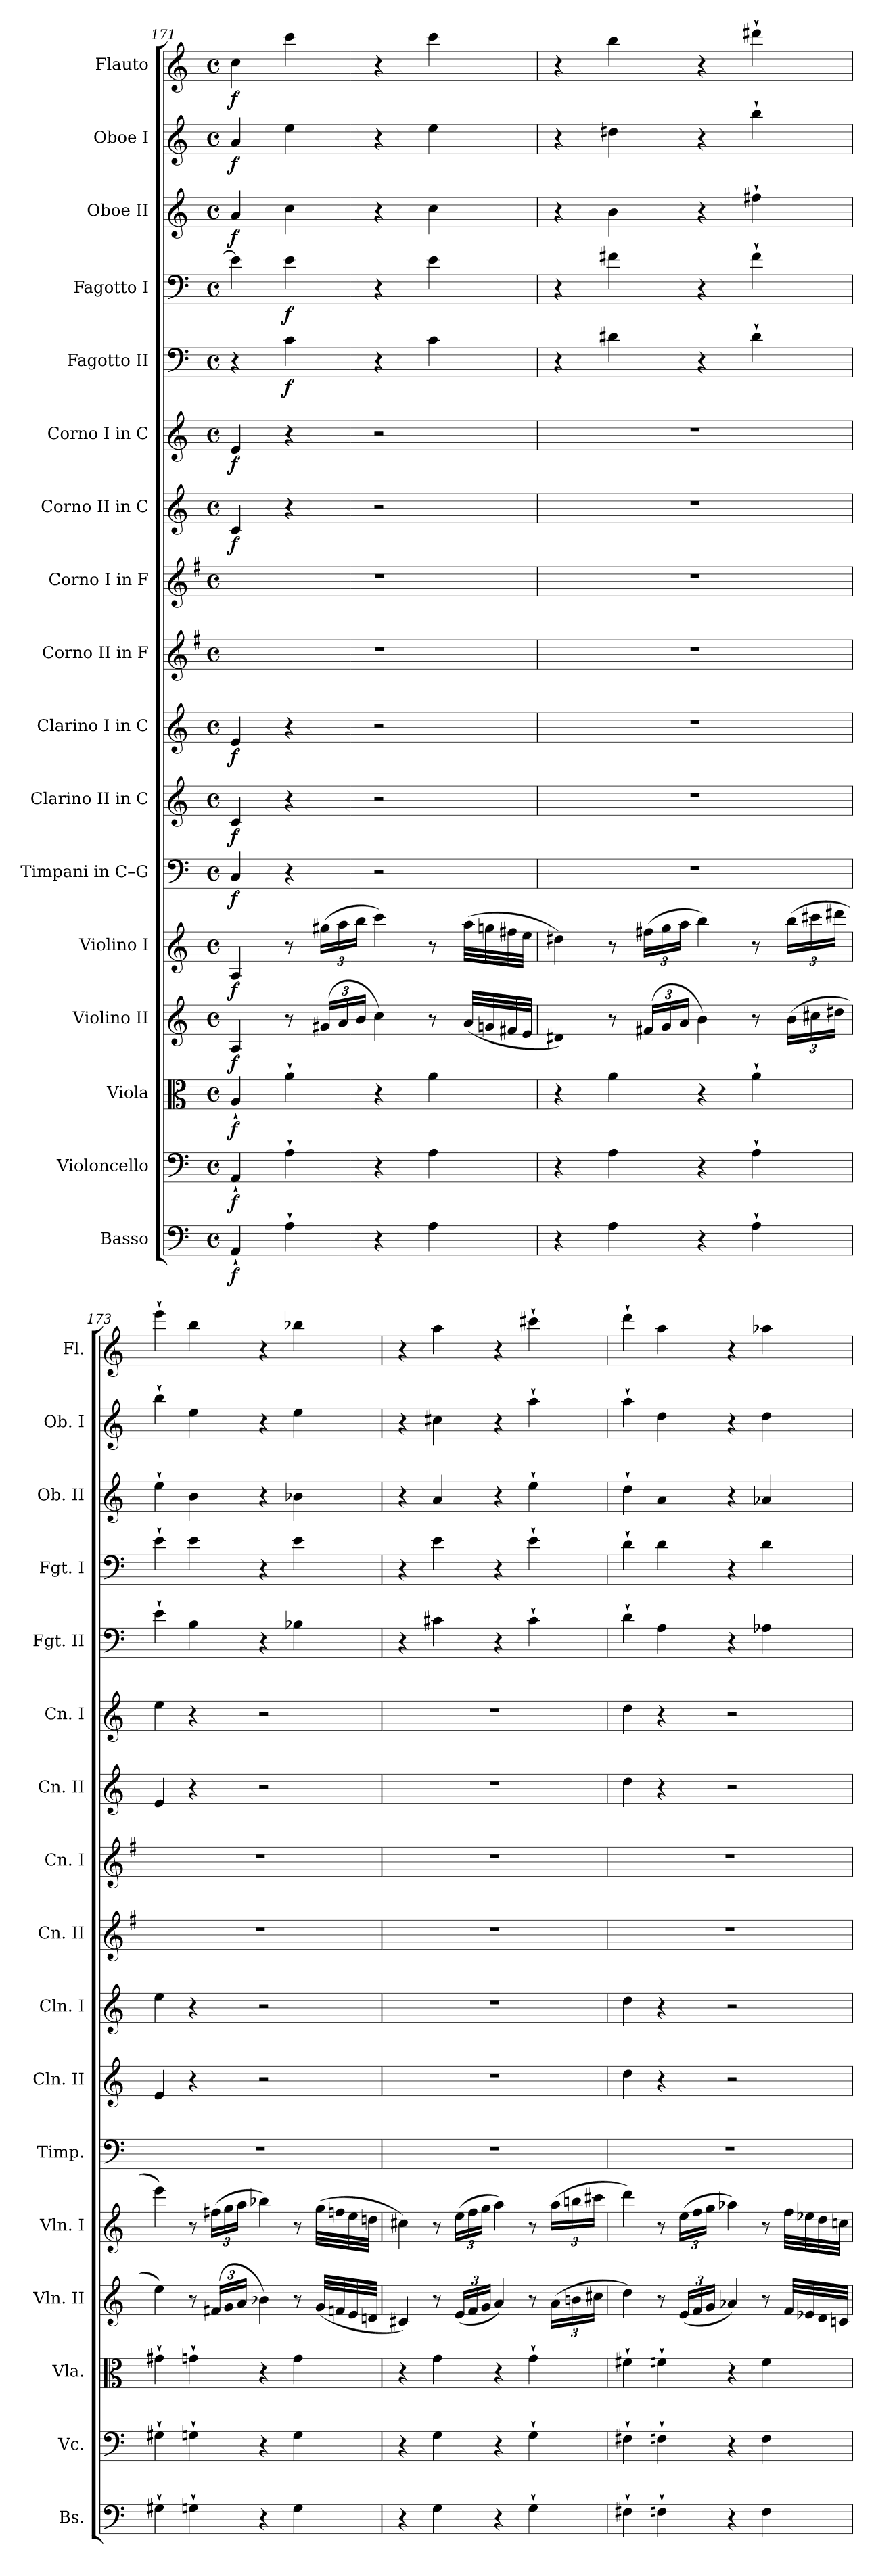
**kern	**dynam	**kern	**dynam	**kern	**dynam	**kern	**dynam	**kern	**dynam	**kern	**dynam	**kern	**dynam	**kern	**dynam	**kern	**kern	**kern	**dynam	**kern	**dynam	**kern	**dynam	**kern	**dynam	**kern	**dynam	**kern	**dynam	**kern	**dynam
*part17	*part17	*part16	*part16	*part15	*part15	*part14	*part14	*part13	*part13	*part12	*part12	*part11	*part11	*part10	*part10	*part9	*part8	*part7	*part7	*part6	*part6	*part5	*part5	*part4	*part4	*part3	*part3	*part2	*part2	*part1	*part1
*staff17	*staff17	*staff16	*staff16	*staff15	*staff15	*staff14	*staff14	*staff13	*staff13	*staff12	*staff12	*staff11	*staff11	*staff10	*staff10	*staff9	*staff8	*staff7	*staff7	*staff6	*staff6	*staff5	*staff5	*staff4	*staff4	*staff3	*staff3	*staff2	*staff2	*staff1	*staff1
*I"Basso	*	*I"Violoncello	*	*I"Viola	*	*I"Violino II	*	*I"Violino I	*	*I"Timpani in C–G	*	*I"Clarino II in C	*	*I"Clarino I in C	*	*I"Corno II in F	*I"Corno I in F	*I"Corno II in C	*	*I"Corno I in C	*	*I"Fagotto II	*	*I"Fagotto I	*	*I"Oboe II	*	*I"Oboe I	*	*I"Flauto	*
*I'Bs.	*	*I'Vc.	*	*I'Vla.	*	*I'Vln. II	*	*I'Vln. I	*	*I'Timp.	*	*I'Cln. II	*	*I'Cln. I	*	*I'Cn. II	*I'Cn. I	*I'Cn. II	*	*I'Cn. I	*	*I'Fgt. II	*	*I'Fgt. I	*	*I'Ob. II	*	*I'Ob. I	*	*I'Fl.	*
*clefF4	*	*clefF4	*	*clefC3	*	*clefG2	*	*clefG2	*	*clefF4	*	*clefG2	*	*clefG2	*	*clefG2	*clefG2	*clefG2	*	*clefG2	*	*clefF4	*	*clefF4	*	*clefG2	*	*clefG2	*	*clefG2	*
*ITrd7c12	*	*	*	*	*	*	*	*	*	*	*	*	*	*	*	*ITrd4c7	*ITrd4c7	*ITrd7c12	*	*ITrd7c12	*	*	*	*	*	*	*	*	*	*	*
*k[]	*	*k[]	*	*k[]	*	*k[]	*	*k[]	*	*k[]	*	*k[]	*	*k[]	*	*k[]	*k[]	*k[]	*	*k[]	*	*k[]	*	*k[]	*	*k[]	*	*k[]	*	*k[]	*
*M4/4	*	*M4/4	*	*M4/4	*	*M4/4	*	*M4/4	*	*M4/4	*	*M4/4	*	*M4/4	*	*M4/4	*M4/4	*M4/4	*	*M4/4	*	*M4/4	*	*M4/4	*	*M4/4	*	*M4/4	*	*M4/4	*
*met(c)	*	*met(c)	*	*met(c)	*	*met(c)	*	*met(c)	*	*met(c)	*	*met(c)	*	*met(c)	*	*met(c)	*met(c)	*met(c)	*	*met(c)	*	*met(c)	*	*met(c)	*	*met(c)	*	*met(c)	*	*met(c)	*
=171	=171	=171	=171	=171	=171	=171	=171	=171	=171	=171	=171	=171	=171	=171	=171	=171	=171	=171	=171	=171	=171	=171	=171	=171	=171	=171	=171	=171	=171	=171	=171
!	!LO:DY:b	!	!LO:DY:b	!	!LO:DY:b	!	!LO:DY:b	!	!LO:DY:b	!	!LO:DY:b	!	!LO:DY:b	!	!LO:DY:b	!	!	!	!LO:DY:b	!	!LO:DY:b	!	!	!	!	!	!LO:DY:b	!	!LO:DY:b	!	!LO:DY:b
4AAA`/	f	4AA`/	f	4A`/	f	4A/	f	4A/	f	4C/	f	4c/	f	4e/	f	1r	1r	4C/	f	4E/	f	4r	.	4e\]	.	4a/	f	4a/	f	4cc\	f
!	!	!	!	!	!	!	!	!	!	!	!	!	!	!	!	!	!	!	!	!	!	!	!LO:DY:b	!	!LO:DY:b	!	!	!	!	!	!
4AA`\	.	4A`\	.	4a`\	.	8r	.	8r	.	4r	.	4r	.	4r	.	.	.	4r	.	4r	.	4c\	f	4e\	f	4cc\	.	4ee\	.	4ccc\	.
*	*	*	*	*	*	*Xbrackettup	*	*Xbrackettup	*	*	*	*	*	*	*	*	*	*	*	*	*	*	*	*	*	*	*	*	*	*	*
.	.	.	.	.	.	(24g#X/LL	.	(24gg#X\LL	.	.	.	.	.	.	.	.	.	.	.	.	.	.	.	.	.	.	.	.	.	.	.
.	.	.	.	.	.	24a/	.	24aa\	.	.	.	.	.	.	.	.	.	.	.	.	.	.	.	.	.	.	.	.	.	.	.
.	.	.	.	.	.	24b/JJ	.	24bb\JJ	.	.	.	.	.	.	.	.	.	.	.	.	.	.	.	.	.	.	.	.	.	.	.
4r	.	4r	.	4r	.	4cc\)	.	4ccc\)	.	2r	.	2r	.	2r	.	.	.	2r	.	2r	.	4r	.	4r	.	4r	.	4r	.	4r	.
4AA\	.	4A\	.	4a\	.	8r	.	8r	.	.	.	.	.	.	.	.	.	.	.	.	.	4c\	.	4e\	.	4cc\	.	4ee\	.	4ccc\	.
.	.	.	.	.	.	(32a/LLL	.	(32aa\LLL	.	.	.	.	.	.	.	.	.	.	.	.	.	.	.	.	.	.	.	.	.	.	.
.	.	.	.	.	.	32gn/	.	32ggn\	.	.	.	.	.	.	.	.	.	.	.	.	.	.	.	.	.	.	.	.	.	.	.
.	.	.	.	.	.	32f#X/	.	32ff#X\	.	.	.	.	.	.	.	.	.	.	.	.	.	.	.	.	.	.	.	.	.	.	.
.	.	.	.	.	.	32e/JJJ	.	32ee\JJJ	.	.	.	.	.	.	.	.	.	.	.	.	.	.	.	.	.	.	.	.	.	.	.
!!LO:PB:g=z
=172	=172	=172	=172	=172	=172	=172	=172	=172	=172	=172	=172	=172	=172	=172	=172	=172	=172	=172	=172	=172	=172	=172	=172	=172	=172	=172	=172	=172	=172	=172	=172
4r	.	4r	.	4r	.	4d#X/)	.	4dd#X\)	.	1r	.	1r	.	1r	.	1r	1r	1r	.	1r	.	4r	.	4r	.	4r	.	4r	.	4r	.
4AA\	.	4A\	.	4a\	.	8r	.	8r	.	.	.	.	.	.	.	.	.	.	.	.	.	4d#X\	.	4f#X\	.	4b\	.	4dd#X\	.	4bb\	.
.	.	.	.	.	.	(24f#X/LL	.	(24ff#X\LL	.	.	.	.	.	.	.	.	.	.	.	.	.	.	.	.	.	.	.	.	.	.	.
.	.	.	.	.	.	24g/	.	24gg\	.	.	.	.	.	.	.	.	.	.	.	.	.	.	.	.	.	.	.	.	.	.	.
.	.	.	.	.	.	24a/JJ	.	24aa\JJ	.	.	.	.	.	.	.	.	.	.	.	.	.	.	.	.	.	.	.	.	.	.	.
4r	.	4r	.	4r	.	4b\)	.	4bb\)	.	.	.	.	.	.	.	.	.	.	.	.	.	4r	.	4r	.	4r	.	4r	.	4r	.
4AA`\	.	4A`\	.	4a`\	.	8r	.	8r	.	.	.	.	.	.	.	.	.	.	.	.	.	4d#`\	.	4f#`\	.	4ff#X`\	.	4bb`\	.	4ddd#X`\	.
.	.	.	.	.	.	(24b\LL	.	(24bb\LL	.	.	.	.	.	.	.	.	.	.	.	.	.	.	.	.	.	.	.	.	.	.	.
.	.	.	.	.	.	24cc#X\	.	24ccc#X\	.	.	.	.	.	.	.	.	.	.	.	.	.	.	.	.	.	.	.	.	.	.	.
.	.	.	.	.	.	24dd#X\JJ	.	24ddd#X\JJ	.	.	.	.	.	.	.	.	.	.	.	.	.	.	.	.	.	.	.	.	.	.	.
=173	=173	=173	=173	=173	=173	=173	=173	=173	=173	=173	=173	=173	=173	=173	=173	=173	=173	=173	=173	=173	=173	=173	=173	=173	=173	=173	=173	=173	=173	=173	=173
4GG#X`\	.	4G#X`\	.	4g#X`\	.	4ee\)	.	4eee\)	.	1r	.	4e/	.	4ee\	.	1r	1r	4E/	.	4e\	.	4e`\	.	4e`\	.	4ee`\	.	4bb`\	.	4eee`\	.
4GGn`\	.	4Gn`\	.	4gn`\	.	8r	.	8r	.	.	.	4r	.	4r	.	.	.	4r	.	4r	.	4B\	.	4e\	.	4b\	.	4ee\	.	4bb\	.
.	.	.	.	.	.	(24f#X/LL	.	(24ff#X\LL	.	.	.	.	.	.	.	.	.	.	.	.	.	.	.	.	.	.	.	.	.	.	.
.	.	.	.	.	.	24g/	.	24gg\	.	.	.	.	.	.	.	.	.	.	.	.	.	.	.	.	.	.	.	.	.	.	.
.	.	.	.	.	.	24a/JJ	.	24aa\JJ	.	.	.	.	.	.	.	.	.	.	.	.	.	.	.	.	.	.	.	.	.	.	.
4r	.	4r	.	4r	.	4b-X\)	.	4bb-X\)	.	.	.	2r	.	2r	.	.	.	2r	.	2r	.	4r	.	4r	.	4r	.	4r	.	4r	.
4GG\	.	4G\	.	4g\	.	8r	.	8r	.	.	.	.	.	.	.	.	.	.	.	.	.	4B-X\	.	4e\	.	4b-X\	.	4ee\	.	4bb-X\	.
.	.	.	.	.	.	(32g/LLL	.	(32gg\LLL	.	.	.	.	.	.	.	.	.	.	.	.	.	.	.	.	.	.	.	.	.	.	.
.	.	.	.	.	.	32fn/	.	32ffn\	.	.	.	.	.	.	.	.	.	.	.	.	.	.	.	.	.	.	.	.	.	.	.
.	.	.	.	.	.	32e/	.	32ee\	.	.	.	.	.	.	.	.	.	.	.	.	.	.	.	.	.	.	.	.	.	.	.
.	.	.	.	.	.	32dn/JJJ	.	32ddn\JJJ	.	.	.	.	.	.	.	.	.	.	.	.	.	.	.	.	.	.	.	.	.	.	.
=174	=174	=174	=174	=174	=174	=174	=174	=174	=174	=174	=174	=174	=174	=174	=174	=174	=174	=174	=174	=174	=174	=174	=174	=174	=174	=174	=174	=174	=174	=174	=174
4r	.	4r	.	4r	.	4c#X/)	.	4cc#X\)	.	1r	.	1r	.	1r	.	1r	1r	1r	.	1r	.	4r	.	4r	.	4r	.	4r	.	4r	.
4GG\	.	4G\	.	4g\	.	8r	.	8r	.	.	.	.	.	.	.	.	.	.	.	.	.	4c#X\	.	4e\	.	4a/	.	4cc#X\	.	4aa\	.
.	.	.	.	.	.	(24e/LL	.	(24ee\LL	.	.	.	.	.	.	.	.	.	.	.	.	.	.	.	.	.	.	.	.	.	.	.
.	.	.	.	.	.	24f/	.	24ff\	.	.	.	.	.	.	.	.	.	.	.	.	.	.	.	.	.	.	.	.	.	.	.
.	.	.	.	.	.	24g/JJ	.	24gg\JJ	.	.	.	.	.	.	.	.	.	.	.	.	.	.	.	.	.	.	.	.	.	.	.
4r	.	4r	.	4r	.	4a/)	.	4aa\)	.	.	.	.	.	.	.	.	.	.	.	.	.	4r	.	4r	.	4r	.	4r	.	4r	.
4GG`\	.	4G`\	.	4g`\	.	8r	.	8r	.	.	.	.	.	.	.	.	.	.	.	.	.	4c#`\	.	4e`\	.	4ee`\	.	4aa`\	.	4ccc#X`\	.
.	.	.	.	.	.	(24a\LL	.	(24aa\LL	.	.	.	.	.	.	.	.	.	.	.	.	.	.	.	.	.	.	.	.	.	.	.
.	.	.	.	.	.	24bn\	.	24bbn\	.	.	.	.	.	.	.	.	.	.	.	.	.	.	.	.	.	.	.	.	.	.	.
.	.	.	.	.	.	24cc#X\JJ	.	24ccc#X\JJ	.	.	.	.	.	.	.	.	.	.	.	.	.	.	.	.	.	.	.	.	.	.	.
=175	=175	=175	=175	=175	=175	=175	=175	=175	=175	=175	=175	=175	=175	=175	=175	=175	=175	=175	=175	=175	=175	=175	=175	=175	=175	=175	=175	=175	=175	=175	=175
4FF#X`\	.	4F#X`\	.	4f#X`\	.	4dd\)	.	4ddd\)	.	1r	.	4dd\	.	4dd\	.	1r	1r	4d\	.	4d\	.	4d`\	.	4d`\	.	4dd`\	.	4aa`\	.	4ddd`\	.
4FFn`\	.	4Fn`\	.	4fn`\	.	8r	.	8r	.	.	.	4r	.	4r	.	.	.	4r	.	4r	.	4A\	.	4d\	.	4a/	.	4dd\	.	4aa\	.
.	.	.	.	.	.	(24e/LL	.	(24ee\LL	.	.	.	.	.	.	.	.	.	.	.	.	.	.	.	.	.	.	.	.	.	.	.
.	.	.	.	.	.	24f/	.	24ff\	.	.	.	.	.	.	.	.	.	.	.	.	.	.	.	.	.	.	.	.	.	.	.
.	.	.	.	.	.	24g/JJ	.	24gg\JJ	.	.	.	.	.	.	.	.	.	.	.	.	.	.	.	.	.	.	.	.	.	.	.
4r	.	4r	.	4r	.	4a-X/)	.	4aa-X\)	.	.	.	2r	.	2r	.	.	.	2r	.	2r	.	4r	.	4r	.	4r	.	4r	.	4r	.
4FF\	.	4F\	.	4f\	.	8r	.	8r	.	.	.	.	.	.	.	.	.	.	.	.	.	4A-X\	.	4d\	.	4a-X/	.	4dd\	.	4aa-X\	.
.	.	.	.	.	.	32f/LLL	.	32ff\LLL	.	.	.	.	.	.	.	.	.	.	.	.	.	.	.	.	.	.	.	.	.	.	.
.	.	.	.	.	.	32e-X/	.	32ee-X\	.	.	.	.	.	.	.	.	.	.	.	.	.	.	.	.	.	.	.	.	.	.	.
.	.	.	.	.	.	32d/	.	32dd\	.	.	.	.	.	.	.	.	.	.	.	.	.	.	.	.	.	.	.	.	.	.	.
.	.	.	.	.	.	32cn/JJJ	.	32ccn\JJJ	.	.	.	.	.	.	.	.	.	.	.	.	.	.	.	.	.	.	.	.	.	.	.
=	=	=	=	=	=	=	=	=	=	=	=	=	=	=	=	=	=	=	=	=	=	=	=	=	=	=	=	=	=	=	=
*-	*-	*-	*-	*-	*-	*-	*-	*-	*-	*-	*-	*-	*-	*-	*-	*-	*-	*-	*-	*-	*-	*-	*-	*-	*-	*-	*-	*-	*-	*-	*-
